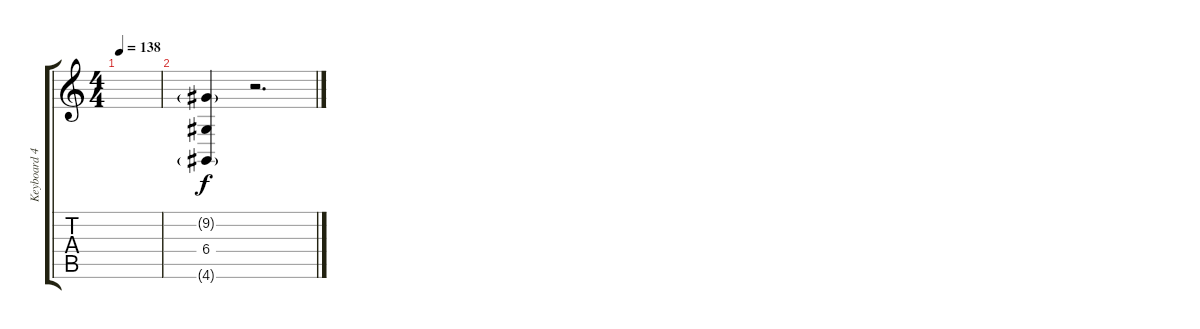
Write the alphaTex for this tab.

\track ("Keyboard 4.1" "Keyboard 4") {instrument lead8bassandlead}
\staff {score tabs}
\tuning (E4 B3 G3 D3 A2 E2) {hide}
\ts (4 4)
\tempo 138
\clef g2
\ks c
|
(9.2{g} 6.4 4.6{g}).4 r.2{d}
